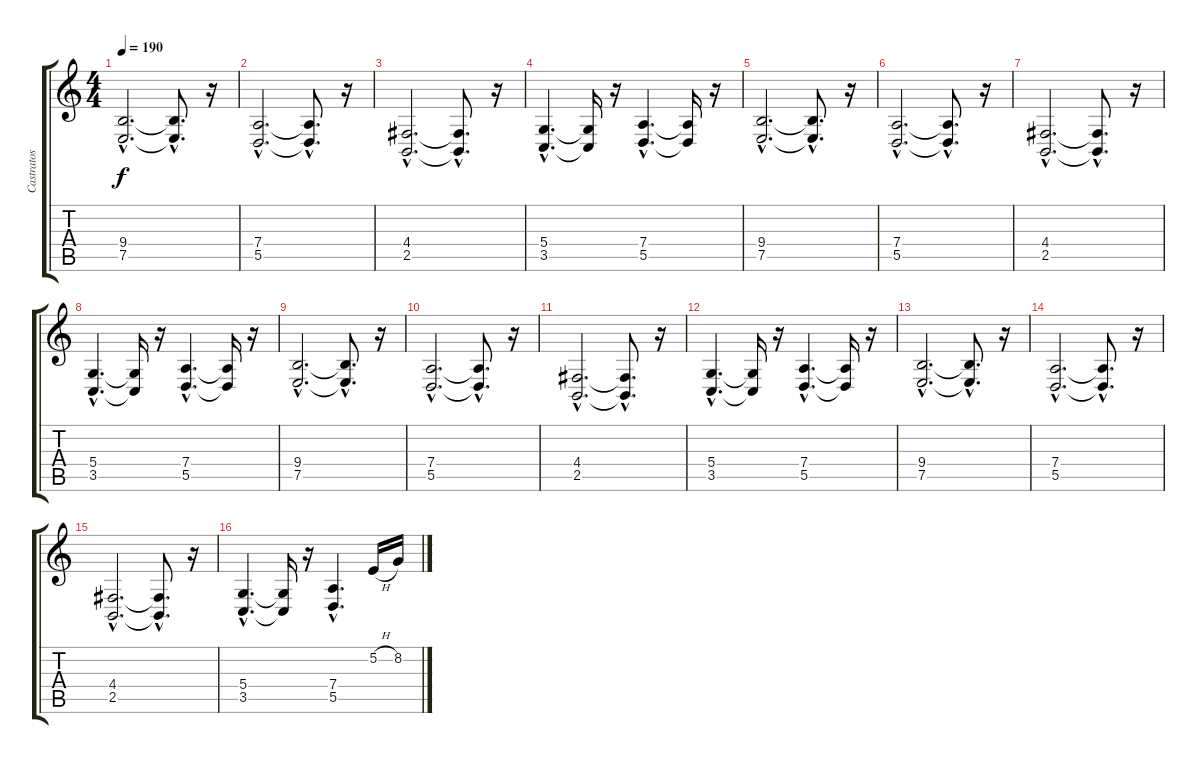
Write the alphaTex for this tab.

\track ("Castratos" "Castratos") {instrument choiraahs}
\staff {score tabs}
\tuning (E4 B3 G3 D3 A2 E2) {hide}
\ts (4 4)
\tempo 190
\clef g2
\ks c
(9.4{hac t} 7.5{hac t}).2{d dy f} (9.4{hac t} 7.5{hac t}).8{d} r.16 |
(7.4{hac} 5.5{hac}).2{d} (7.4{hac t} 5.5{hac t}).8{d} r.16 |
(4.4{hac} 2.5{hac}).2{d} (4.4{hac t} 2.5{hac t}).8{d} r.16 |
(5.4{hac} 3.5{hac}).4{d} (5.4{t} 3.5{t}).16 r.16 (7.4{hac} 5.5{hac}).4{d} (7.4{t} 5.5{t}).16 r.16 |
(9.4{hac} 7.5{hac}).2{d} (9.4{hac t} 7.5{hac t}).8{d} r.16 |
(7.4{hac} 5.5{hac}).2{d} (7.4{hac t} 5.5{hac t}).8{d} r.16 |
(4.4{hac} 2.5{hac}).2{d} (4.4{hac t} 2.5{hac t}).8{d} r.16 |
(5.4{hac} 3.5{hac}).4{d} (5.4{t} 3.5{t}).16 r.16 (7.4{hac} 5.5{hac}).4{d} (7.4{t} 5.5{t}).16 r.16 |
(9.4{hac} 7.5{hac}).2{d} (9.4{hac t} 7.5{hac t}).8{d} r.16 |
(7.4{hac} 5.5{hac}).2{d} (7.4{hac t} 5.5{hac t}).8{d} r.16 |
(4.4{hac} 2.5{hac}).2{d} (4.4{hac t} 2.5{hac t}).8{d} r.16 |
(5.4{hac} 3.5{hac}).4{d} (5.4{t} 3.5{t}).16 r.16 (7.4{hac} 5.5{hac}).4{d} (7.4{t} 5.5{t}).16 r.16 |
(9.4{hac} 7.5{hac}).2{d} (9.4{hac t} 7.5{hac t}).8{d} r.16 |
(7.4{hac} 5.5{hac}).2{d} (7.4{hac t} 5.5{hac t}).8{d} r.16 |
(4.4{hac} 2.5{hac}).2{d} (4.4{hac t} 2.5{hac t}).8{d} r.16 |
(5.4{hac} 3.5{hac}).4{d} (5.4{t} 3.5{t}).16 r.16 (7.4{hac} 5.5{hac}).4{d} 5.2{h}.16{volume 16 instrument gunshot} 8.2.16
